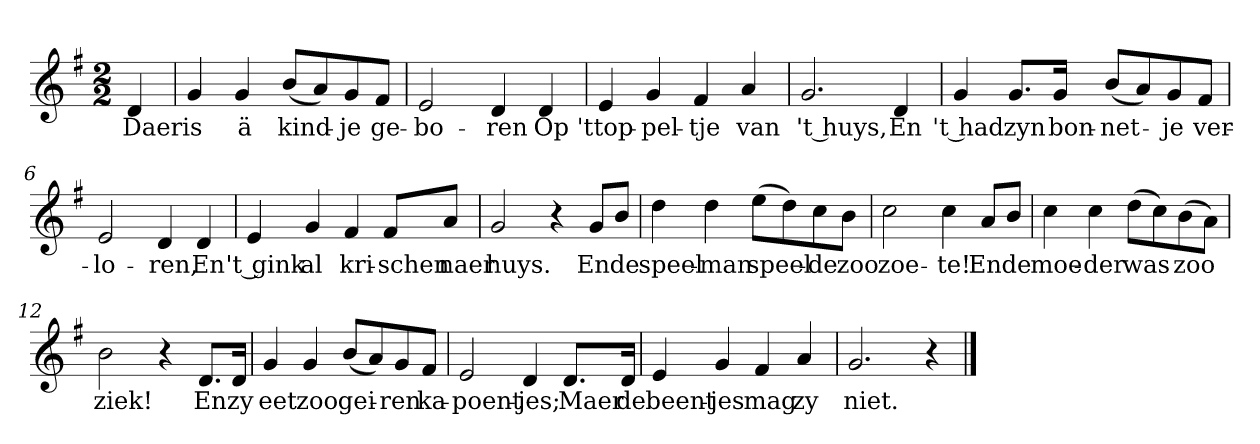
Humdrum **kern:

**kern	**text
*part1	*part1
*staff1	*staff1
*clefG2	*
*k[f#]	*
*G:	*
*M2/2	*
*MM120	*
=	=
4d	Daer
=1	=1
4g	is
4g	ä
(8b/L	kind-
8a/)	.
8g/	-je
8f#/J	ge-
=2	=2
2e	-bo-
4d	-ren
4d	Op 't
=3	=3
4e	top-
4g	-pel-
4f#	-tje
4a	van
=4	=4
2.g	't huys,
4d	En
=5	=5
4g	't had
8.g/L	zyn
16g/Jk	bon-
(8b/L	-net-
8a/)	.
8g/	-je
8f#/J	ver-
=6	=6
2e	-lo-
4d	-ren,
4d	En
=7	=7
4e	't gink
4g	al
4f#	kri-
8f#/L	-schen
8a/J	naer
=8	=8
2g	huys.
4r	.
8g/L	En
8b/J	de
=9	=9
4dd	speel-
4dd	-man
(8ee\L	speel-
8dd\)	.
8cc\	-de
8b\J	zoo
=10	=10
2cc	zoe-
4cc	-te!
8a/L	En
8b/J	de
=11	=11
4cc	moe-
4cc	-der
(8dd\L	was
8cc\)	.
(8b\	zoo
8a\J)	.
=12	=12
2b	ziek!
4r	.
8.d/L	En
16d/Jk	zy
=13	=13
4g	eet
4g	zoo
(8b/L	gei-
8a/)	.
8g/	-ren
8f#/J	ka-
=14	=14
2e	-poent-
4d	-jes;
8.d/L	Maer
16d/Jk	de
=15	=15
4e	beent-
4g	-jes
4f#	mag
4a	zy
=16	=16
2.g	niet.
4r	.
==	==
*-	*-
